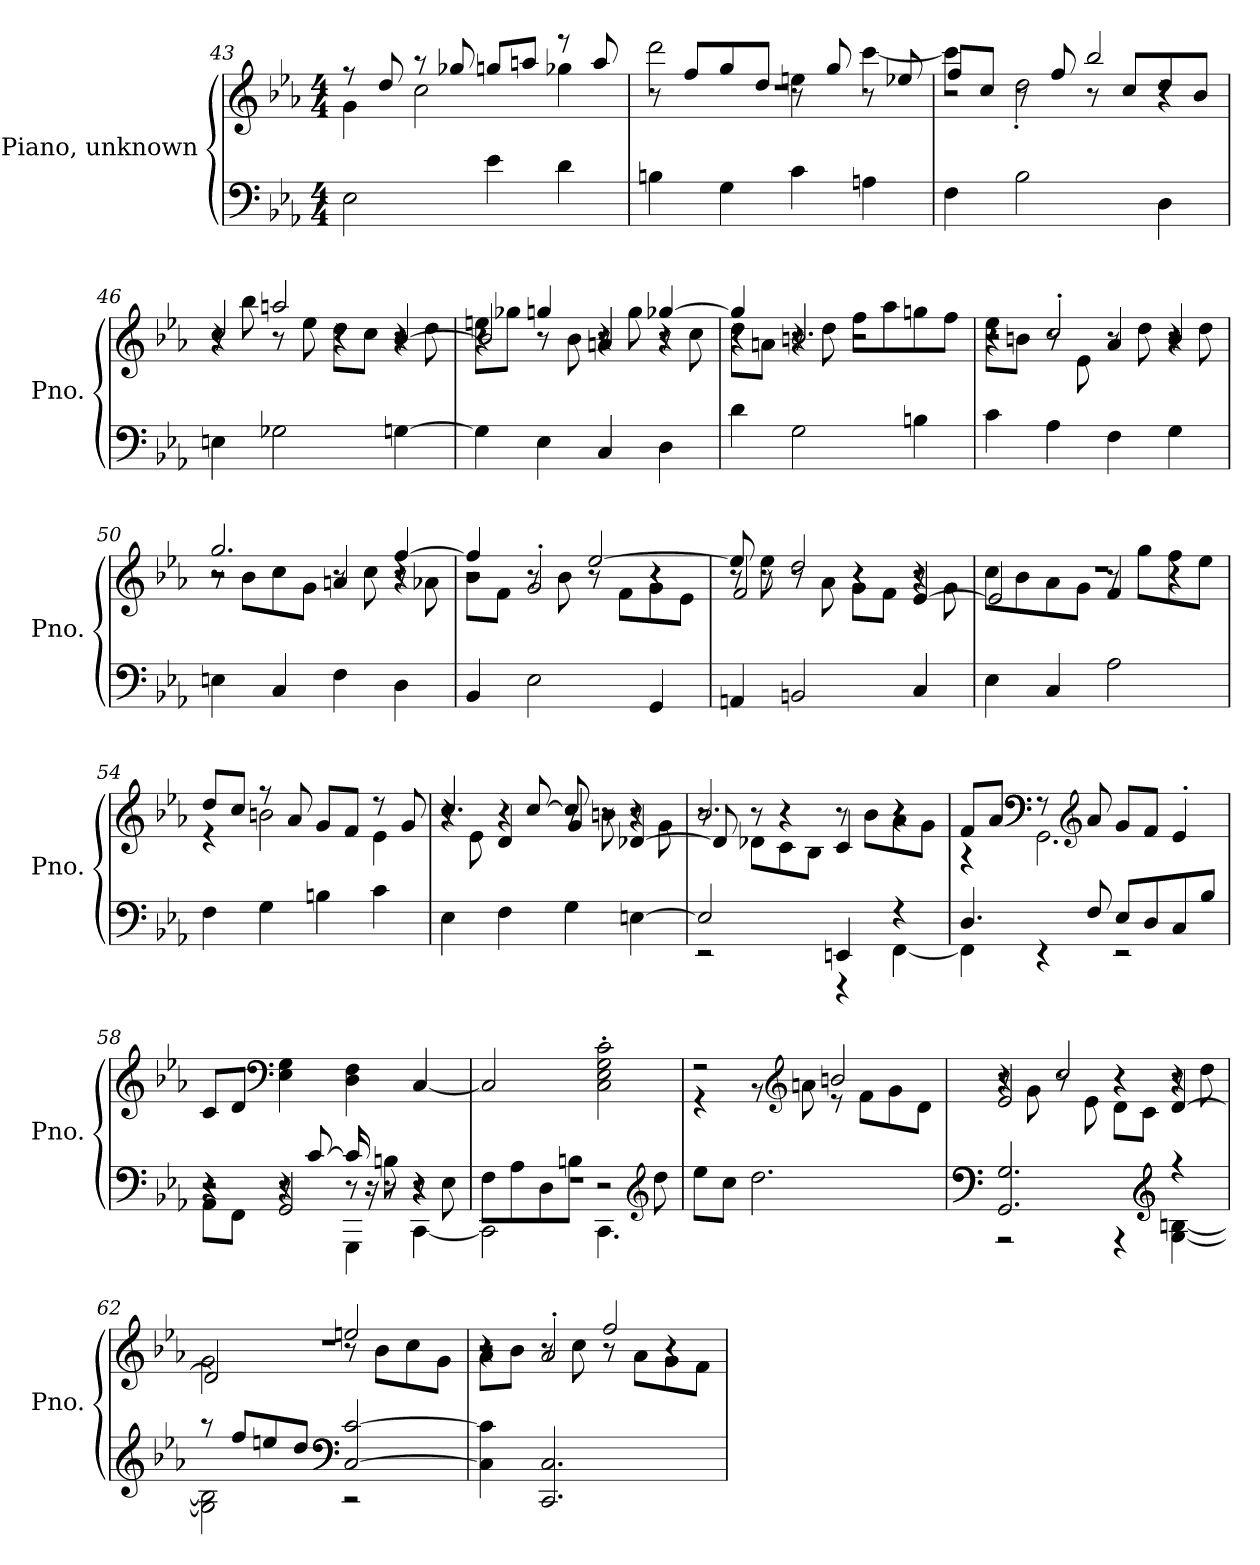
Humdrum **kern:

**kern	**kern
*part1	*part1
*staff2	*staff1
*I"Piano, unknown	*
*I'Pno.	*
*clefF4	*clefG2
*k[b-e-a-]	*k[b-e-a-]
*M4/4	*M4/4
=43	=43
*	*^
2E-\	8r	4g\
.	8dd/	.
.	8r	2cc\
.	8gg-X/	.
4e-\	8ggn/L	.
.	8aan/J	.
4d\	8r	4gg-X\
.	8aa/	.
=44	=44	=44
*	*	*^
4Bn\	1r	2ddd\	8r
.	.	.	8ff/L
4G\	.	.	8gg/
.	.	.	8dd/J
4c\	.	4een\	8r
.	.	.	8gg/
4An\	.	[4ccc\	8r
.	.	.	8ee-X/
!!LO:LB:g=z	!!	!!
=45	=45	=45	=45
4F\	2r	4ccc\]	8ff/L
.	.	.	8cc/J
2B-\	.	2dd'\	8r
.	.	.	8ff/
.	2bb-/	.	8r
.	.	.	8cc/L
4D\	.	4r	8dd/
.	.	.	8b-/J
=46	=46	=46	=46
4En\	4r	8r	2cc/
.	.	8bb-\	.
2G-X\	2aan/	8r	.
.	.	8ee-\	.
.	.	8dd\L	4r
.	.	8cc\J	.
[4Gn\	4r	8r	[4b-/
.	.	8dd\	.
=47	=47	=47	=47
4G\]	4r	8een\L	2b-/]
.	.	8gg-X\J	.
4E-\	4ggn/	8r	.
.	.	8b-\	.
4C/	4r	8r	4an/
.	.	8gg\	.
4D\	[4gg-X/	8r	4r
.	.	8cc\	.
=48	=48	=48	=48
4d\	4gg-/]	8dd\L	4r
.	.	8an\J	.
2G\	4r	8r	2.bn/
.	.	8dd\	.
.	2r	8ff\L	.
.	.	8aa-\	.
4Bn\	.	8ggn\	.
.	.	8ff\J	.
!!LO:LB:g=z	!!	!!
=49	=49	=49	=49
4c\	4r	8ee-\L	2r
.	.	8bn\J	.
4A-\	2cc'/	8r	.
.	.	8e-\	.
4F\	.	8r	4a-/
.	.	8dd\	.
4G\	4b/	8r	4r
.	.	8dd\	.
=50	=50	=50	=50
4En\	2r	8r	2.gg/
.	.	8b-\L	.
4C/	.	8cc\	.
.	.	8g\J	.
4F\	4an/	8r	.
.	.	8cc\	.
4D\	4r	8r	[4ff/
.	.	8a-X\	.
=51	=51	=51	=51
4BB-/	2r	8b-\L	4ff/]
.	.	8f\J	.
2E-\	.	8r	2g'/
.	.	8b-\	.
.	[2ee-/	8r	.
.	.	8f\L	.
4GG/	.	8g\	4r
.	.	8e-\J	.
=52	=52	=52	=52
4AAn/	8ee-/]	8r	2f/
.	8r	8ee-\	.
2BBn/	2dd/	8r	.
.	.	8a-\	.
.	.	8g\L	4r
.	.	8f\J	.
4C/	4r	8r	[4e-/
.	.	8g\	.
!!LO:LB:g=z	!!	!!
=53	=53	=53	=53
4E-\	1r	8cc\L	2e-/]
.	.	8b-\	.
4C/	.	8a-\	.
.	.	8g\J	.
2A-\	.	8r	4f/
.	.	8gg\L	.
.	.	8ff\	4r
.	.	8ee-\J	.
*	*	*v	*v
=54	=54	=54
4F\	8dd/L	4r
.	8cc/J	.
4G\	8r	2bn\
.	8a-/	.
4Bn\	8g/L	.
.	8f/J	.
4c\	8r	4e-\
.	8g/	.
=55	=55	=55
*	*	*^
4E-\	4.cc/	8r	4r
.	.	8e-\	.
4F\	.	4r	4d/
.	[8cc/	.	.
4G\	8cc/]	8r	4g/
.	8r	8bn\	.
[4En\	4r	8r	[4d-X/
.	.	8g\	.
=56	=56	=56	=56
*^	*	*	*
2E/]	2r	2.b-/	8r	8d-/]
.	.	.	8d-X\L	8r
.	.	.	8c\	4r
.	.	.	8B-\J	.
4EEn/	4r	.	8r	4c/
.	.	.	8b-\L	.
4r	[4FF\	4r	8a-\	4r
.	.	.	8g\J	.
*	*	*	*v	*v
!!LO:LB:g=z
=57	=57	=57	=57
4.D/	4FF\]	8f/L	4r
.	.	8a-/J	.
*	*	*clefF4	*
.	4r	8r	2.GG\
*	*	*clefG2	*
8F/	.	8a-/	.
8E-/L	2r	8g/L	.
8D/	.	8f/J	.
8C/	.	4e-'/	.
8B-/J	.	.	.
*	*	*v	*v
=58	=58	=58
*^	*^	*
4r	8AA-\L	4r	2r	8c/L
.	8FF\J	.	.	8d/J
*	*	*	*	*clefF4
8r	4r	2GG/	.	4E-\ 4G\
[8c/	.	.	.	.
16c/]	8r	.	4GGG\	4D\ 4F\
16r	.	.	.	.
8r	8Bn\	.	.	.
4r	8r	4r	[4CC\	[4C/
.	8E-\	.	.	.
*	*	*v	*v	*
=59	=59	=59	=59
1r	8F\L	2CC\]	2C/]
.	8A-\	.	.
.	8D\	.	.
.	8Bn\J	.	.
.	4.CC\	2r	2C\' 2E-\' 2G\' 2c\'
*clefG2	*	*	*
.	8dd\	.	.
*v	*v	*v	*
!!LO:PB:g=z
=60	=60
*	*^
8ee-\L	2r	4r
8cc\J	.	.
2.dd\	.	8r
*	*clefG2	*
.	.	8an\
.	2bn/	8r
.	.	8f\L
.	.	8g\
.	.	8d\J
*	*v	*v
=61	=61
*clefF4	*
*^	*^
*	*	*	*^
2.GG/ 2.G/	2r	4r	8r	2e-/
.	.	.	8g\	.
.	.	2cc/	8r	.
.	.	.	8e-\	.
.	4r	.	8d\L	4r
.	.	.	8c\J	.
*clefG2	*	*	*	*
4r	[4G\ [4Bn\	4r	8r	[4d/
.	.	.	8dd\	.
=62	=62	=62	=62	=62
8r	2G\] 2B\]	1r	2g\	2d/]
8ff/L	.	.	.	.
8een/	.	.	.	.
8dd/J	.	.	.	.
*clefF4	*	*	*	*
[2C/ [2c/	2r	.	8r	2een/
.	.	.	8b-\L	.
.	.	.	8cc\	.
.	.	.	8g\J	.
*v	*v	*	*	*
=63	=63	=63	=63
4C\] 4c\]	2r	8a-\L	4r
.	.	8b-\J	.
2.CC/ 2.C/	.	8r	2a-'/
.	.	8cc\	.
.	2ff/	8r	.
.	.	8a-\L	.
.	.	8g\	4r
.	.	8f\J	.
*	*v	*v	*v
=	=
*-	*-
